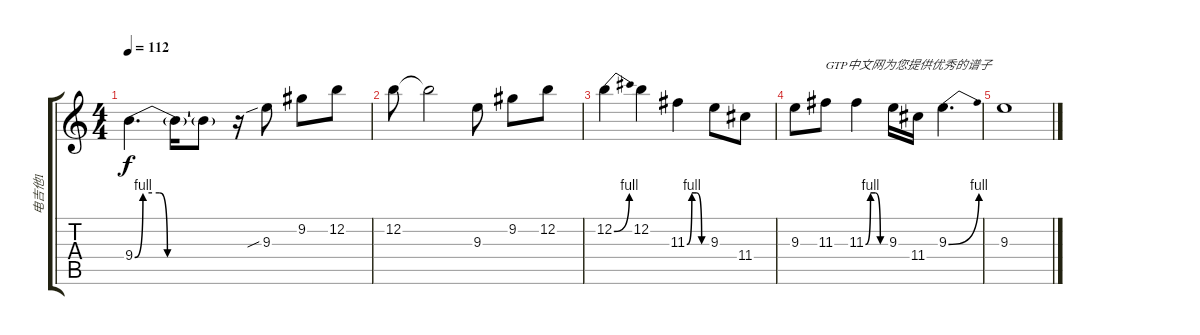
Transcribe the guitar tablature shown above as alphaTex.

\track ("电吉他1" "电吉他1") {instrument overdrivenguitar}
\staff {score tabs}
\tuning (E4 B3 G3 D3 A2 E2) {hide}
\ts (4 4)
\tempo 112
\clef g2
\ks c
9.4{be (custom 0 0 5 4 15 4 20 0 60 0)}.4{d dy f} 9.4{t}.16 9.4{t}.8 r.16 9.3{sib}.8 9.2.8 12.2.8 |
12.2.8 12.2{t}.2 9.3.8 9.2.8 12.2.8 |
12.2{be (bend 0 0 60 4)}.4 12.2.4 11.3{be (custom 0 0 15 4 30 4 45 0 60 0)}.4 9.3.8 11.4.8 |
9.3.8 11.3.8{txt "GTP中文网为您提供优秀的谱子"} 11.3{be (custom 0 0 15 4 30 4 45 0 60 0)}.4 9.3.16 11.4.16 9.3{be (bend 0 0 60 4)}.4{d} |
9.3.1
